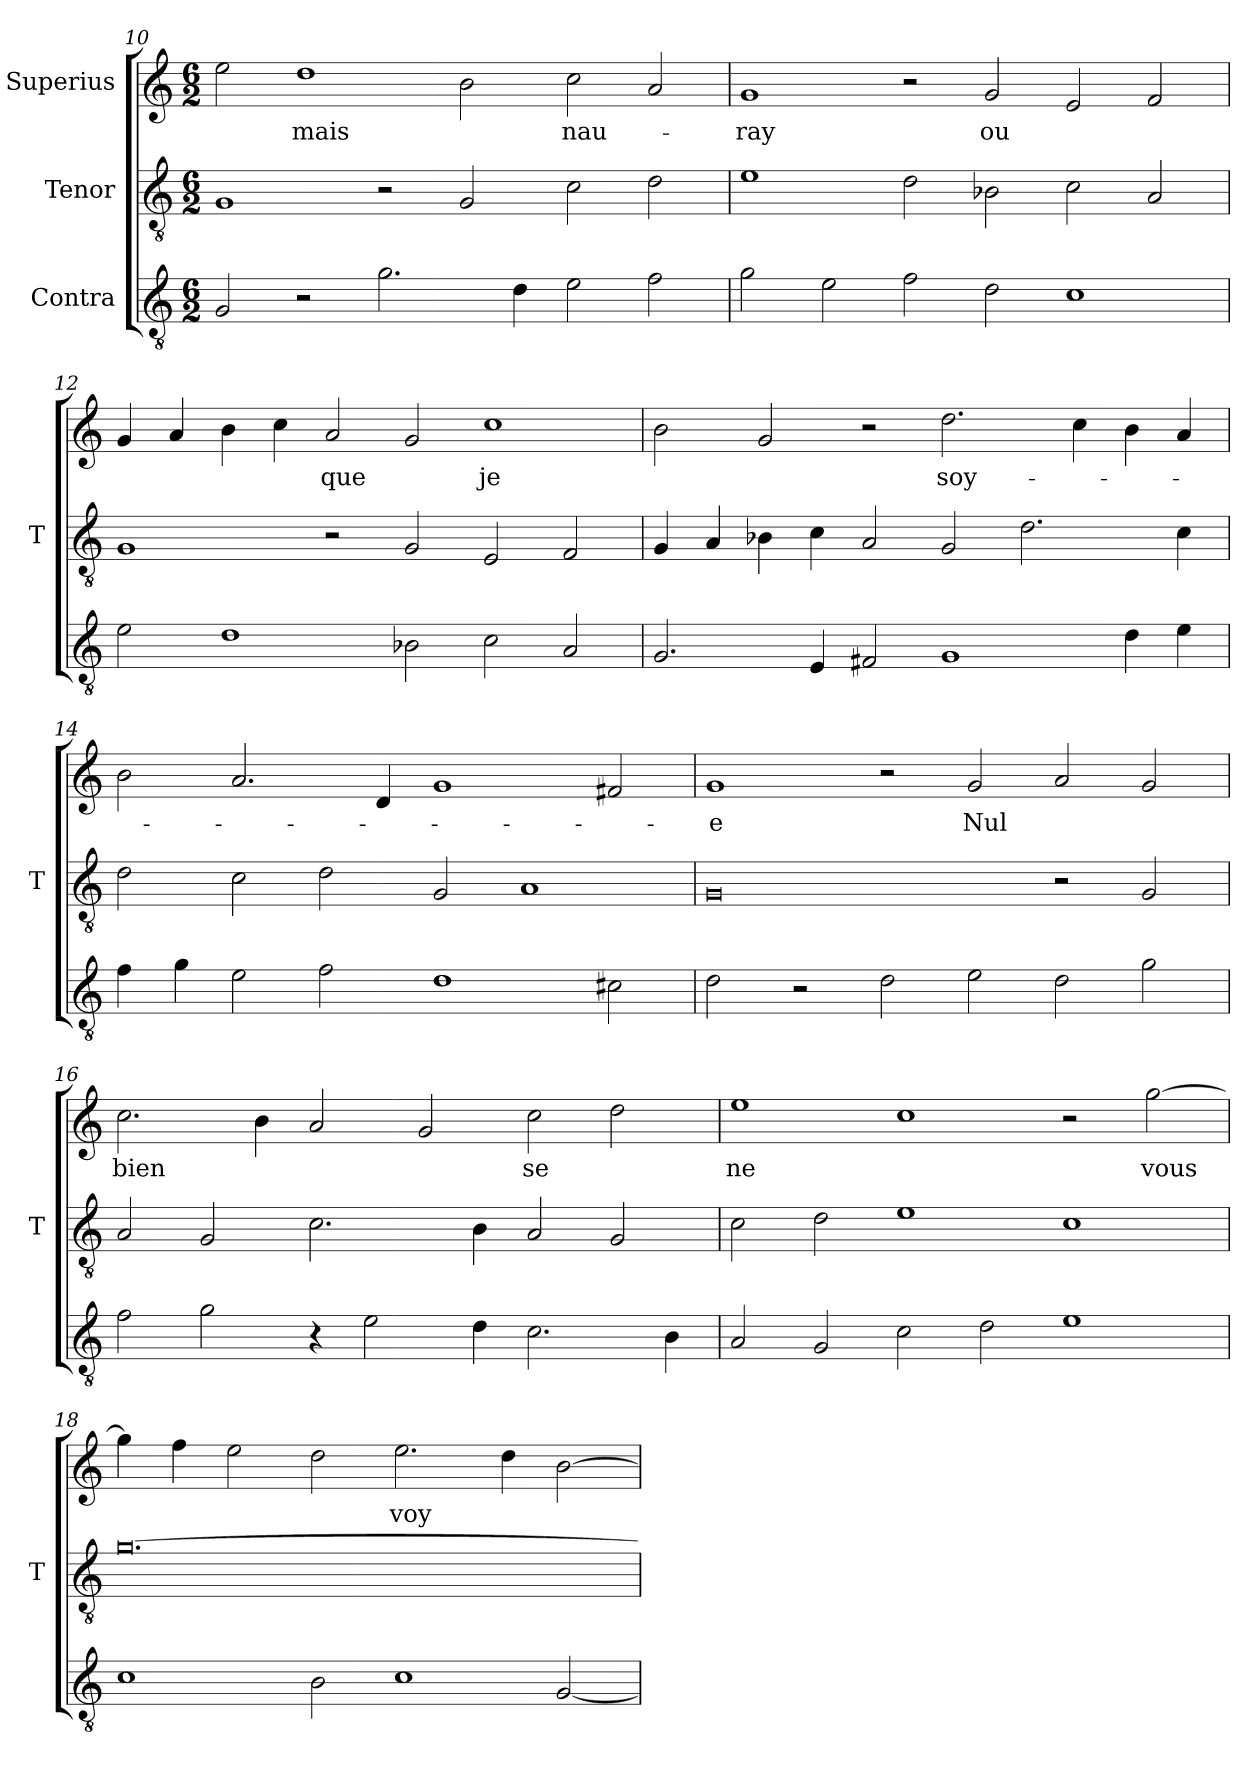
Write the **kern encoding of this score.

**kern	**kern	**kern	**text
*part3	*part2	*part1	*part1
*staff3	*staff2	*staff1	*staff1
*I"Contra	*I"Tenor	*I"Superius	*
*	*I'T	*	*
*clefGv2	*clefGv2	*clefG2	*
*M6/2	*M6/2	*M6/2	*
=10	=10	=10	=10
2G	1G	2ee	.
2r	.	1dd	-mais
2.g	2r	.	.
.	2G	2b	.
4d	.	.	.
2e	2c	2cc	nau-
2f	2d	2a	.
=11	=11	=11	=11
2g	1e	1g	-ray
2e	.	.	.
2f	2d	2r	.
2d	2B-X	2g	-ou
1c	2c	2e	.
.	2A	2f	.
=12	=12	=12	=12
2e	1G	4g	.
.	.	4a	.
1d	.	4b	.
.	.	4cc	.
.	2r	2a	-que
2B-X	2G	2g	.
2c	2E	1cc	-je
2A	2F	.	.
=13	=13	=13	=13
2.G	4G	2b	.
.	4A	.	.
.	4B-X	2g	.
4E	4c	.	.
2F#X	2A	2r	.
1G	2G	2.dd	soy-
.	2.d	.	.
.	.	4cc	.
4d	.	4b	.
4e	4c	4a	.
=14	=14	=14	=14
4f	2d	2b	.
4g	.	.	.
2e	2c	2.a	.
2f	2d	.	.
.	.	4d	.
1d	2G	1g	.
.	1A	.	.
2c#X	.	2f#X	.
=15	=15	=15	=15
2d	0G	1g	-e
2r	.	.	.
2d	.	2r	.
2e	.	2g	-Nul
2d	2r	2a	.
2g	2G	2g	.
=16	=16	=16	=16
2f	2A	2.cc	-bien
2g	2G	.	.
.	.	4b	.
4r	2.c	2a	.
2e	.	.	.
.	.	2g	.
4d	4B	.	.
2.c	2A	2cc	-se
.	2G	2dd	.
4B	.	.	.
=17	=17	=17	=17
2A	2c	1ee	-ne
2G	2d	.	.
2c	1e	1cc	.
2d	.	.	.
1e	1c	2r	.
.	.	[2gg	-vous
=18	=18	=18	=18
1c	[0.g	4gg]	.
.	.	4ff	.
.	.	2ee	.
2B	.	2dd	.
1c	.	2.ee	-voy
.	.	4dd	.
[2G	.	[2b	.
=	=	=	=
*-	*-	*-	*-
